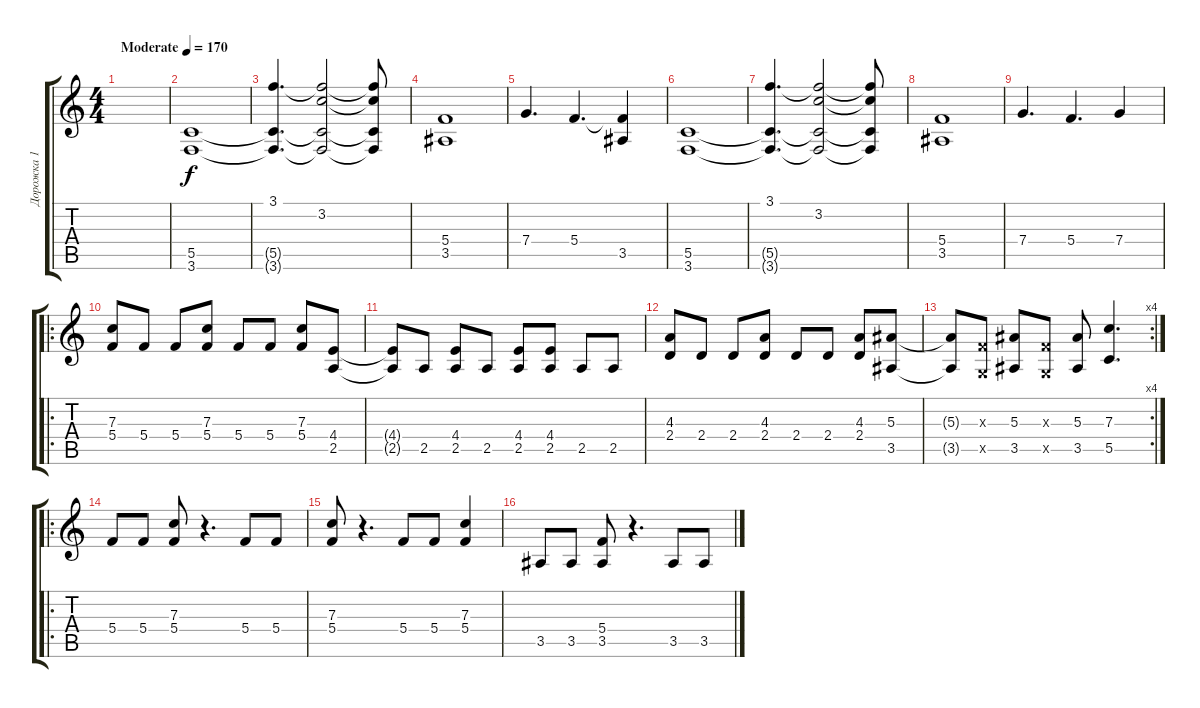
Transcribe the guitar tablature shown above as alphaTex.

\track ("Дорожка 1" "Дорожка 1") {instrument distortionguitar}
\staff {score tabs}
\tuning (D4 A3 F3 C3 G2 D2) {hide}
\ts (4 4)
\tempo (170 "Moderate")
\clef g2
\ks c
|
(5.5 3.6).1 |
(3.1 5.5{t} 3.6{t}).4{d} (3.1{t} 3.2 5.5{t} 3.6{t}).2 (3.1{t} 3.2{t} 5.5{t} 3.6{t}).8 |
(5.4 3.5).1 |
7.4.4{d} 5.4.4{d} (5.4{t} 3.5).4 |
(5.5 3.6).1 |
(3.1 5.5{t} 3.6{t}).4{d} (3.1{t} 3.2 5.5{t} 3.6{t}).2 (3.1{t} 3.2{t} 5.5{t} 3.6{t}).8 |
(5.4 3.5).1 |
7.4.4{d} 5.4.4{d} 7.4.4 |
\ro
(7.3 5.4).8 5.4.8 5.4.8 (7.3 5.4).8 5.4.8 5.4.8 (7.3 5.4).8 (4.4 2.5).8 |
(4.4{t} 2.5{t}).8 2.5.8 (4.4 2.5).8 2.5.8 (4.4 2.5).8 (4.4 2.5).8 2.5.8 2.5.8 |
(4.3 2.4).8 2.4.8 2.4.8 (4.3 2.4).8 2.4.8 2.4.8 (4.3 2.4).8 (5.3 3.5).8 |
\rc 4
(5.3{t} 3.5{t}).8 (0.3{x} 0.5{x}).8 (5.3 3.5).8 (0.3{x} 0.5{x}).8 (5.3 3.5).8 (7.3 5.5).4{d} |
\ro
5.4.8 5.4.8 (7.3 5.4).8 r.4{d} 5.4.8 5.4.8 |
(7.3 5.4).8 r.4{d} 5.4.8 5.4.8 (7.3 5.4).4 |
3.5.8 3.5.8 (5.4 3.5).8 r.4{d} 3.5.8 3.5.8
